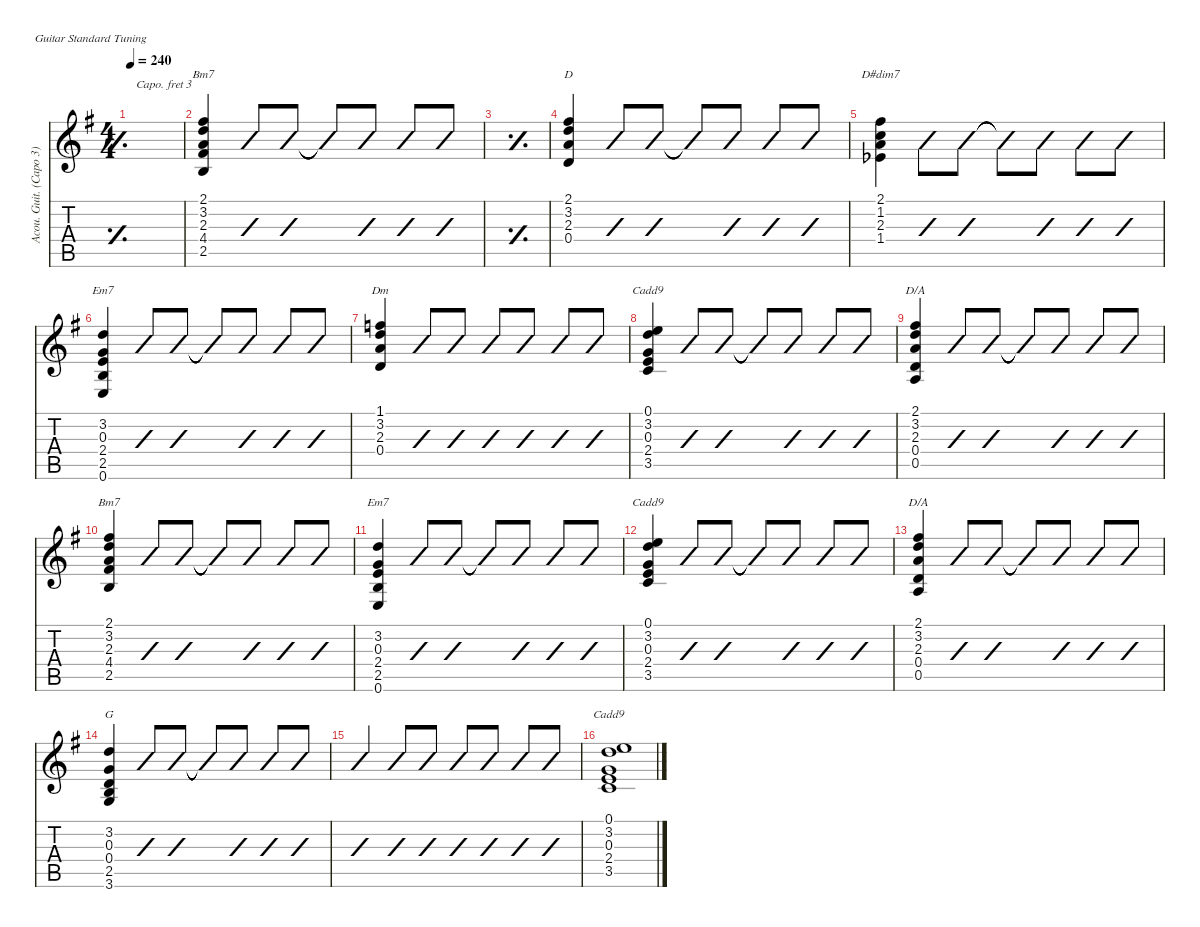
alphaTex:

\defaultSystemsLayout 4
\hideDynamics
\bracketExtendMode nobrackets
\otherSystemsTrackNameOrientation horizontal
\track ("Acou. Guit. (Capo 3)" "Acou. Guit. (Capo 3)") {defaultSystemsLayout 4 instrument acousticguitarsteel}
\staff {score tabs}
\capo 3
\tuning (E4 B3 G3 D3 A2 E2)
\displaytranspose 9
\chord ("Cadd9" 0 3 0 2 3 x) {showdiagram false showfingering false}
\chord ("D/A" 2 3 2 0 0 x) {showdiagram false showfingering false barre 2}
\chord ("Bm7" 2 3 2 4 2 x) {showdiagram false showfingering false barre (2 2)}
\chord ("Em7" x 3 0 2 2 0) {showdiagram false showfingering false}
\chord ("G" x 3 0 0 2 3) {showdiagram false showfingering false}
\chord ("D" 2 3 2 0 x x) {showdiagram false showfingering false barre 2}
\chord ("D#dim7" 2 1 2 1 x x) {showdiagram false showfingering false barre 1}
\chord ("Dm" 1 3 2 0 x x) {showdiagram false showfingering false}
\ts (4 4)
\tempo 240
\clef g2
\simile simple
\scale
0.957267
\ks g
|
\simile none
\scale
0.938136 (2.1{acc #} 3.2{acc forcenatural} 2.3{acc forcenatural} 4.4{acc #} 2.5{acc forcenatural}).4{ch "Bm7" beam Up} (2.1{acc #} 3.2{acc forcenatural} 2.3{acc forcenatural} 4.4{acc #} 2.5{acc forcenatural}).8{slashed beam Up} (2.1{acc #} 3.2{acc forcenatural} 2.3{acc forcenatural} 4.4{acc #} 2.5{acc forcenatural}).8{slashed beam Up} (2.1{t acc #} 3.2{t acc forcenatural} 2.3{t acc forcenatural} 4.4{t acc #} 2.5{t acc forcenatural}).8{slashed beam Up} (2.1{acc #} 3.2{acc forcenatural} 2.3{acc forcenatural} 4.4{acc #} 2.5{acc forcenatural}).8{slashed beam Up} (2.1{acc #} 3.2{acc forcenatural} 2.3{acc forcenatural} 4.4{acc #} 2.5{acc forcenatural}).8{slashed beam Up} (2.1{acc #} 3.2{acc forcenatural} 2.3{acc forcenatural} 4.4{acc #} 2.5{acc forcenatural}).8{slashed beam Up} |
\simile simple
\scale
0.951181 |
\simile none
(2.1{acc #} 3.2{acc forcenatural} 2.3{acc forcenatural} 0.4{acc forcenatural}).4{ch "D" beam Up} (2.1{acc #} 3.2{acc forcenatural} 2.3{acc forcenatural} 0.4{acc forcenatural}).8{slashed beam Up} (2.1{acc #} 3.2{acc forcenatural} 2.3{acc forcenatural} 0.4{acc forcenatural}).8{slashed beam Up} (2.1{t acc #} 3.2{t acc forcenatural} 2.3{t acc forcenatural} 0.4{t acc forcenatural}).8{slashed beam Up} (2.1{acc #} 3.2{acc forcenatural} 2.3{acc forcenatural} 0.4{acc forcenatural}).8{slashed beam Up} (2.1{acc #} 3.2{acc forcenatural} 2.3{acc forcenatural} 0.4{acc forcenatural}).8{slashed beam Up} (2.1{acc #} 3.2{acc forcenatural} 2.3{acc forcenatural} 0.4{acc forcenatural}).8{slashed beam Up} |
(2.1{acc #} 1.2{acc forcenatural} 2.3{acc forcenatural} 1.4{acc b}).4{ch "D#dim7" beam Down} (2.1{acc #} 1.2{acc forcenatural} 2.3{acc forcenatural} 1.4{acc b}).8{slashed beam Down} (2.1{acc #} 1.2{acc forcenatural} 2.3{acc forcenatural} 1.4{acc b}).8{slashed beam Down} (2.1{t acc #} 1.2{t acc forcenatural} 2.3{t acc forcenatural} 1.4{t acc b}).8{slashed beam Down} (2.1{acc #} 1.2{acc forcenatural} 2.3{acc forcenatural} 1.4{acc b}).8{slashed beam Down} (2.1{acc #} 1.2{acc forcenatural} 2.3{acc forcenatural} 1.4{acc b}).8{slashed beam Down} (2.1{acc #} 1.2{acc forcenatural} 2.3{acc forcenatural} 1.4{acc b}).8{slashed beam Down} |
(3.2{acc forcenatural} 2.4{acc forcenatural} 2.5{acc forcenatural} 0.6{acc forcenatural} 0.3{acc forcenatural}).4{ch "Em7" beam Up} (3.2{acc forcenatural} 15.6{acc forcenatural} 2.4{acc forcenatural} 2.5{acc forcenatural} 0.6{acc forcenatural}).8{slashed beam Up} (3.2{acc forcenatural} 15.6{acc forcenatural} 2.4{acc forcenatural} 2.5{acc forcenatural} 0.6{acc forcenatural}).8{slashed beam Up} (3.2{t acc forcenatural} 0.6{t acc forcenatural} 2.4{t acc forcenatural} 2.5{t acc forcenatural} 0.6{t acc forcenatural}).8{slashed beam Up} (3.2{acc forcenatural} 15.6{acc forcenatural} 2.4{acc forcenatural} 2.5{acc forcenatural} 0.6{acc forcenatural}).8{slashed beam Up} (3.2{acc forcenatural} 15.6{acc forcenatural} 2.4{acc forcenatural} 2.5{acc forcenatural} 0.6{acc forcenatural}).8{slashed beam Up} (3.2{acc forcenatural} 15.6{acc forcenatural} 2.4{acc forcenatural} 2.5{acc forcenatural} 0.6{acc forcenatural}).8{slashed beam Up} |
(1.1{acc forcenatural} 3.2{acc forcenatural} 2.3{acc forcenatural} 0.4{acc forcenatural}).4{ch "Dm" beam Up} (1.1{acc forcenatural} 3.2{acc forcenatural} 2.3{acc forcenatural} 0.4{acc forcenatural}).8{slashed beam Up} (1.1{acc forcenatural} 3.2{acc forcenatural} 2.3{acc forcenatural} 0.4{acc forcenatural}).8{slashed beam Up} (1.1{acc forcenatural} 3.2{acc forcenatural} 2.3{acc forcenatural} 0.4{acc forcenatural}).8{slashed beam Up} (1.1{acc forcenatural} 3.2{acc forcenatural} 2.3{acc forcenatural} 0.4{acc forcenatural}).8{slashed beam Up} (1.1{acc forcenatural} 3.2{acc forcenatural} 2.3{acc forcenatural} 0.4{acc forcenatural}).8{slashed beam Up} (1.1{acc forcenatural} 3.2{acc forcenatural} 2.3{acc forcenatural} 0.4{acc forcenatural}).8{slashed beam Up} |
(3.2{acc forcenatural} 0.3{acc forcenatural} 2.4{acc forcenatural} 3.5{acc forcenatural} 0.1{acc forcenatural}).4{ch "Cadd9" beam Up} (3.2{acc forcenatural} 0.3{acc forcenatural} 2.4{acc forcenatural} 3.5{acc forcenatural} 0.1{acc forcenatural}).8{slashed beam Up} (3.2{acc forcenatural} 0.3{acc forcenatural} 2.4{acc forcenatural} 3.5{acc forcenatural} 0.1{acc forcenatural}).8{slashed beam Up} (3.2{t acc forcenatural} 0.3{t acc forcenatural} 2.4{t acc forcenatural} 3.5{t acc forcenatural} 0.1{t acc forcenatural}).8{slashed beam Up} (3.2{acc forcenatural} 0.3{acc forcenatural} 2.4{acc forcenatural} 3.5{acc forcenatural} 0.1{acc forcenatural}).8{slashed beam Up} (3.2{acc forcenatural} 0.3{acc forcenatural} 2.4{acc forcenatural} 3.5{acc forcenatural} 0.1{acc forcenatural}).8{slashed beam Up} (3.2{acc forcenatural} 0.3{acc forcenatural} 2.4{acc forcenatural} 3.5{acc forcenatural} 0.1{acc forcenatural}).8{slashed beam Up} |
(3.2{acc forcenatural} 2.1{acc #} 2.3{acc forcenatural} 0.4{acc forcenatural} 0.5{acc forcenatural}).4{ch "D/A" beam Up} (3.2{acc forcenatural} 2.1{acc #} 2.3{acc forcenatural} 0.4{acc forcenatural} 0.5{acc forcenatural}).8{slashed beam Up} (3.2{acc forcenatural} 2.1{acc #} 2.3{acc forcenatural} 0.4{acc forcenatural} 0.5{acc forcenatural}).8{slashed beam Up} (3.2{t acc forcenatural} 2.1{t acc #} 2.3{t acc forcenatural} 0.4{t acc forcenatural} 0.5{t acc forcenatural}).8{slashed beam Up} (3.2{acc forcenatural} 2.1{acc #} 2.3{acc forcenatural} 0.4{acc forcenatural} 0.5{acc forcenatural}).8{slashed beam Up} (3.2{acc forcenatural} 2.1{acc #} 2.3{acc forcenatural} 0.4{acc forcenatural} 0.5{acc forcenatural}).8{slashed beam Up} (3.2{acc forcenatural} 2.1{acc #} 2.3{acc forcenatural} 0.4{acc forcenatural} 0.5{acc forcenatural}).8{slashed beam Up} |
(2.1{acc #} 3.2{acc forcenatural} 2.3{acc forcenatural} 4.4{acc #} 2.5{acc forcenatural}).4{ch "Bm7" beam Up} (2.1{acc #} 3.2{acc forcenatural} 2.3{acc forcenatural} 4.4{acc #} 2.5{acc forcenatural}).8{slashed beam Up} (2.1{acc #} 3.2{acc forcenatural} 2.3{acc forcenatural} 4.4{acc #} 2.5{acc forcenatural}).8{slashed beam Up} (2.1{t acc #} 3.2{t acc forcenatural} 2.3{t acc forcenatural} 4.4{t acc #} 2.5{t acc forcenatural}).8{slashed beam Up} (2.1{acc #} 3.2{acc forcenatural} 2.3{acc forcenatural} 4.4{acc #} 2.5{acc forcenatural}).8{slashed beam Up} (2.1{acc #} 3.2{acc forcenatural} 2.3{acc forcenatural} 4.4{acc #} 2.5{acc forcenatural}).8{slashed beam Up} (2.1{acc #} 3.2{acc forcenatural} 2.3{acc forcenatural} 4.4{acc #} 2.5{acc forcenatural}).8{slashed beam Up} |
(3.2{acc forcenatural} 2.4{acc forcenatural} 2.5{acc forcenatural} 0.6{acc forcenatural} 0.3{acc forcenatural}).4{ch "Em7" beam Up} (3.2{acc forcenatural} 15.6{acc forcenatural} 2.4{acc forcenatural} 2.5{acc forcenatural} 0.6{acc forcenatural}).8{slashed beam Up} (3.2{acc forcenatural} 15.6{acc forcenatural} 2.4{acc forcenatural} 2.5{acc forcenatural} 0.6{acc forcenatural}).8{slashed beam Up} (3.2{t acc forcenatural} 0.6{t acc forcenatural} 2.4{t acc forcenatural} 2.5{t acc forcenatural} 0.6{t acc forcenatural}).8{slashed beam Up} (3.2{acc forcenatural} 15.6{acc forcenatural} 2.4{acc forcenatural} 2.5{acc forcenatural} 0.6{acc forcenatural}).8{slashed beam Up} (3.2{acc forcenatural} 15.6{acc forcenatural} 2.4{acc forcenatural} 2.5{acc forcenatural} 0.6{acc forcenatural}).8{slashed beam Up} (3.2{acc forcenatural} 15.6{acc forcenatural} 2.4{acc forcenatural} 2.5{acc forcenatural} 0.6{acc forcenatural}).8{slashed beam Up} |
(3.2{acc forcenatural} 0.3{acc forcenatural} 2.4{acc forcenatural} 3.5{acc forcenatural} 0.1{acc forcenatural}).4{ch "Cadd9" beam Up} (3.2{acc forcenatural} 0.3{acc forcenatural} 2.4{acc forcenatural} 3.5{acc forcenatural} 0.1{acc forcenatural}).8{slashed beam Up} (3.2{acc forcenatural} 0.3{acc forcenatural} 2.4{acc forcenatural} 3.5{acc forcenatural} 0.1{acc forcenatural}).8{slashed beam Up} (3.2{t acc forcenatural} 0.3{t acc forcenatural} 2.4{t acc forcenatural} 3.5{t acc forcenatural} 0.1{t acc forcenatural}).8{slashed beam Up} (3.2{acc forcenatural} 0.3{acc forcenatural} 2.4{acc forcenatural} 3.5{acc forcenatural} 0.1{acc forcenatural}).8{slashed beam Up} (3.2{acc forcenatural} 0.3{acc forcenatural} 2.4{acc forcenatural} 3.5{acc forcenatural} 0.1{acc forcenatural}).8{slashed beam Up} (3.2{acc forcenatural} 0.3{acc forcenatural} 2.4{acc forcenatural} 3.5{acc forcenatural} 0.1{acc forcenatural}).8{slashed beam Up} |
(3.2{acc forcenatural} 2.1{acc #} 2.3{acc forcenatural} 0.4{acc forcenatural} 0.5{acc forcenatural}).4{ch "D/A" beam Up} (3.2{acc forcenatural} 2.1{acc #} 2.3{acc forcenatural} 0.4{acc forcenatural} 0.5{acc forcenatural}).8{slashed beam Up} (3.2{acc forcenatural} 2.1{acc #} 2.3{acc forcenatural} 0.4{acc forcenatural} 0.5{acc forcenatural}).8{slashed beam Up} (3.2{t acc forcenatural} 2.1{t acc #} 2.3{t acc forcenatural} 0.4{t acc forcenatural} 0.5{t acc forcenatural}).8{slashed beam Up} (3.2{acc forcenatural} 2.1{acc #} 2.3{acc forcenatural} 0.4{acc forcenatural} 0.5{acc forcenatural}).8{slashed beam Up} (3.2{acc forcenatural} 2.1{acc #} 2.3{acc forcenatural} 0.4{acc forcenatural} 0.5{acc forcenatural}).8{slashed beam Up} (3.2{acc forcenatural} 2.1{acc #} 2.3{acc forcenatural} 0.4{acc forcenatural} 0.5{acc forcenatural}).8{slashed beam Up} |
(3.2{acc forcenatural} 0.3{acc forcenatural} 0.4{acc forcenatural} 2.5{acc forcenatural} 3.6{acc forcenatural}).4{ch "G" beam Up} (3.2{acc forcenatural} 0.3{acc forcenatural} 0.4{acc forcenatural} 2.5{acc forcenatural} 3.6{acc forcenatural}).8{slashed beam Up} (3.2{acc forcenatural} 0.3{acc forcenatural} 0.4{acc forcenatural} 2.5{acc forcenatural} 3.6{acc forcenatural}).8{slashed beam Up} (3.2{t acc forcenatural} 0.3{t acc forcenatural} 0.4{t acc forcenatural} 2.5{t acc forcenatural} 3.6{t acc forcenatural}).8{slashed beam Up} (3.2{acc forcenatural} 0.3{acc forcenatural} 0.4{acc forcenatural} 2.5{acc forcenatural} 3.6{acc forcenatural}).8{slashed beam Up} (3.2{acc forcenatural} 0.3{acc forcenatural} 0.4{acc forcenatural} 2.5{acc forcenatural} 3.6{acc forcenatural}).8{slashed beam Up} (3.2{acc forcenatural} 0.3{acc forcenatural} 0.4{acc forcenatural} 2.5{acc forcenatural} 3.6{acc forcenatural}).8{slashed beam Up} |
(3.2{acc forcenatural} 0.3{acc forcenatural} 0.4{acc forcenatural} 2.5{acc forcenatural} 3.6{acc forcenatural}).4{slashed beam Up} (3.2{acc forcenatural} 0.3{acc forcenatural} 0.4{acc forcenatural} 2.5{acc forcenatural} 3.6{acc forcenatural}).8{slashed beam Up} (3.2{acc forcenatural} 0.3{acc forcenatural} 0.4{acc forcenatural} 2.5{acc forcenatural} 3.6{acc forcenatural}).8{slashed beam Up} (3.2{acc forcenatural} 0.3{acc forcenatural} 0.4{acc forcenatural} 2.5{acc forcenatural} 3.6{acc forcenatural}).8{slashed beam Up} (3.2{acc forcenatural} 0.3{acc forcenatural} 0.4{acc forcenatural} 2.5{acc forcenatural} 3.6{acc forcenatural}).8{slashed beam Up} (3.2{acc forcenatural} 0.3{acc forcenatural} 0.4{acc forcenatural} 2.5{acc forcenatural} 3.6{acc forcenatural}).8{slashed beam Up} (3.2{acc forcenatural} 0.3{acc forcenatural} 0.4{acc forcenatural} 2.5{acc forcenatural} 3.6{acc forcenatural}).8{slashed beam Up} |
\scale
1.15619 (3.2{acc forcenatural} 0.3{acc forcenatural} 2.4{acc forcenatural} 3.5{acc forcenatural} 0.1{acc forcenatural}).1{ch "Cadd9" beam Up}
